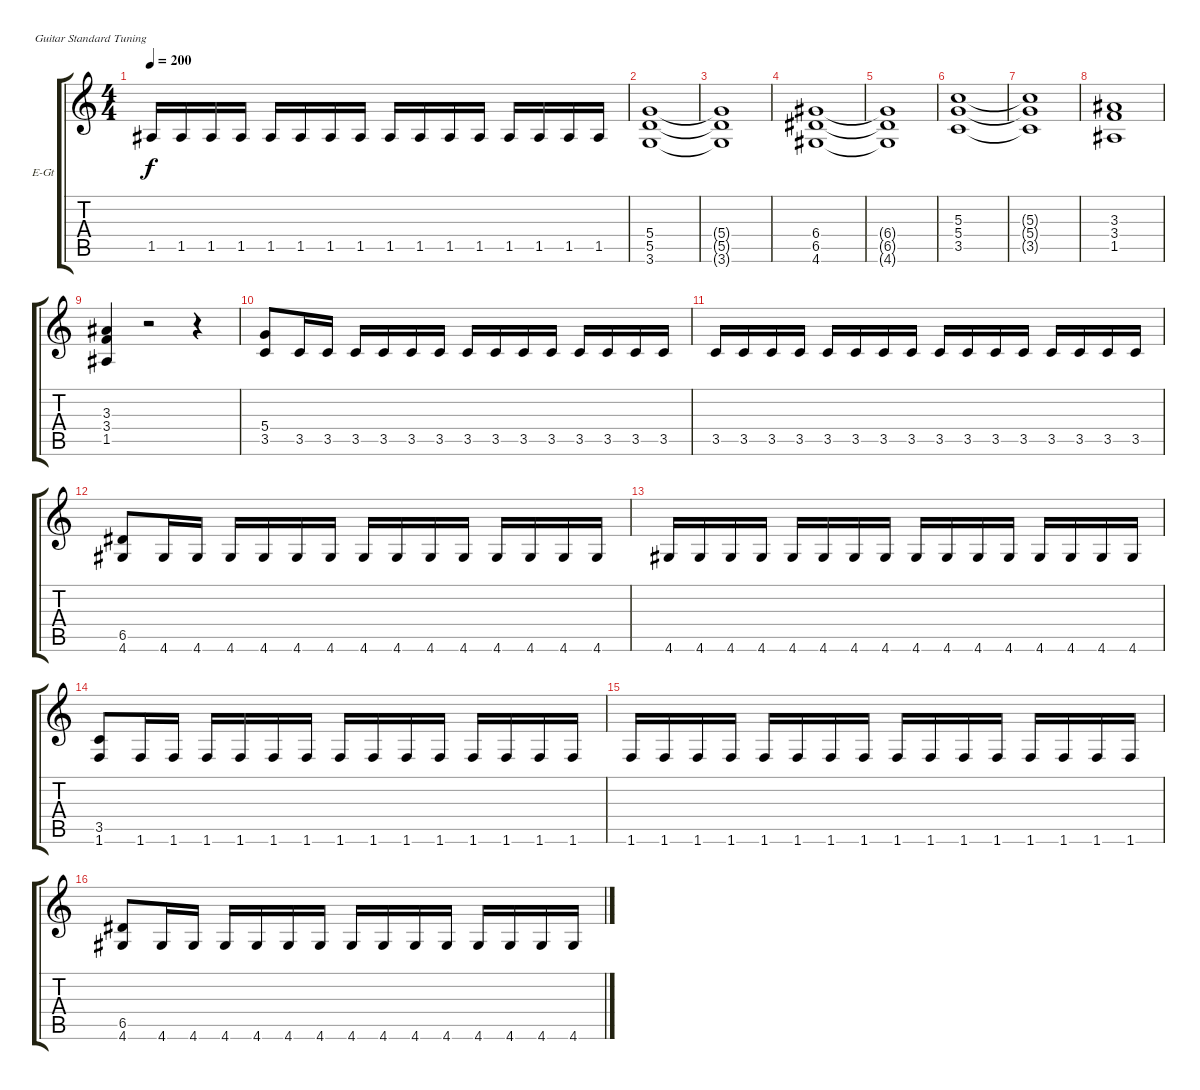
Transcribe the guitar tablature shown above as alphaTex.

\bracketExtendMode groupsimilarinstruments
\firstSystemTrackNameOrientation horizontal
\otherSystemsTrackNameOrientation horizontal
\track ("Guitar 2" "E-Gt") {instrument distortionguitar}
\staff {score tabs}
\tuning (E4 B3 G3 D3 A2 E2)
\ts (4 4)
\tempo 200
\clef g2
\ks aminor
1.5.16{dy f} 1.5.16 1.5.16 1.5.16 1.5.16 1.5.16 1.5.16 1.5.16 1.5.16 1.5.16 1.5.16 1.5.16 1.5.16 1.5.16 1.5.16 1.5.16 |
(5.4 5.5 3.6).1 |
(5.4{t} 5.5{t} 3.6{t}).1 |
(6.4 6.5 4.6).1 |
(6.4{t} 6.5{t} 4.6{t}).1 |
(5.3 5.4 3.5).1 |
(5.3{t} 5.4{t} 3.5{t}).1 |
(3.3 3.4 1.5).1 |
(3.3 3.4 1.5).4 r.2 r.4 |
\section ("" "")
(5.4 3.5).8 3.5.16 3.5.16 3.5.16 3.5.16 3.5.16 3.5.16 3.5.16 3.5.16 3.5.16 3.5.16 3.5.16 3.5.16 3.5.16 3.5.16 |
3.5.16 3.5.16 3.5.16 3.5.16 3.5.16 3.5.16 3.5.16 3.5.16 3.5.16 3.5.16 3.5.16 3.5.16 3.5.16 3.5.16 3.5.16 3.5.16 |
(6.5 4.6).8 4.6.16 4.6.16 4.6.16 4.6.16 4.6.16 4.6.16 4.6.16 4.6.16 4.6.16 4.6.16 4.6.16 4.6.16 4.6.16 4.6.16 |
4.6.16 4.6.16 4.6.16 4.6.16 4.6.16 4.6.16 4.6.16 4.6.16 4.6.16 4.6.16 4.6.16 4.6.16 4.6.16 4.6.16 4.6.16 4.6.16 |
(3.5 1.6).8 1.6.16 1.6.16 1.6.16 1.6.16 1.6.16 1.6.16 1.6.16 1.6.16 1.6.16 1.6.16 1.6.16 1.6.16 1.6.16 1.6.16 |
1.6.16 1.6.16 1.6.16 1.6.16 1.6.16 1.6.16 1.6.16 1.6.16 1.6.16 1.6.16 1.6.16 1.6.16 1.6.16 1.6.16 1.6.16 1.6.16 |
(6.5 4.6).8 4.6.16 4.6.16 4.6.16 4.6.16 4.6.16 4.6.16 4.6.16 4.6.16 4.6.16 4.6.16 4.6.16 4.6.16 4.6.16 4.6.16
